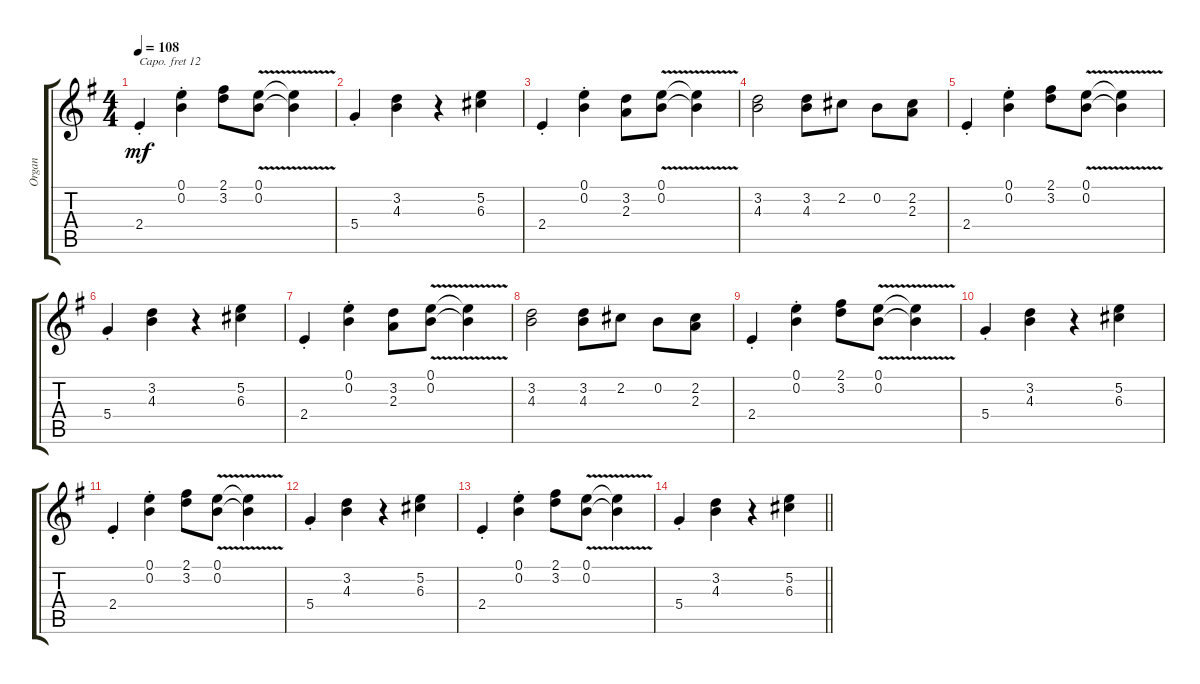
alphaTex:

\track ("Organ" "Organ") {instrument rockorgan}
\staff {score tabs}
\capo 12
\tuning (E4 B3 G3 D3 A2 E2) {hide}
\ts (4 4)
\tempo 108
\clef g2
\ks g
2.4{st}.4{dy mf} (0.1{st} 0.2{st}).4 (2.1 3.2).8 (0.1{v} 0.2{v}).8 (0.1{v t} 0.2{v t}).4 |
5.4{st}.4 (3.2 4.3).4 r.4 (5.2 6.3).4 |
2.4{st}.4 (0.1{st} 0.2{st}).4 (3.2 2.3).8 (0.1{v} 0.2{v}).8 (0.1{v t} 0.2{v t}).4 |
(3.2 4.3).2 (3.2 4.3).8 2.2.8 0.2.8 (2.2 2.3).8 |
2.4{st}.4 (0.1{st} 0.2{st}).4 (2.1 3.2).8 (0.1{v} 0.2{v}).8 (0.1{v t} 0.2{v t}).4 |
5.4{st}.4 (3.2 4.3).4 r.4 (5.2 6.3).4 |
2.4{st}.4 (0.1{st} 0.2{st}).4 (3.2 2.3).8 (0.1{v} 0.2{v}).8 (0.1{v t} 0.2{v t}).4 |
(3.2 4.3).2 (3.2 4.3).8 2.2.8 0.2.8 (2.2 2.3).8 |
2.4{st}.4 (0.1{st} 0.2{st}).4 (2.1 3.2).8 (0.1{v} 0.2{v}).8 (0.1{v t} 0.2{v t}).4 |
5.4{st}.4 (3.2 4.3).4 r.4 (5.2 6.3).4 |
2.4{st}.4 (0.1{st} 0.2{st}).4 (2.1 3.2).8 (0.1{v} 0.2{v}).8 (0.1{v t} 0.2{v t}).4 |
5.4{st}.4 (3.2 4.3).4 r.4 (5.2 6.3).4 |
2.4{st}.4 (0.1{st} 0.2{st}).4 (2.1 3.2).8 (0.1{v} 0.2{v}).8 (0.1{v t} 0.2{v t}).4 |
\barLineRight lightlight
5.4{st}.4 (3.2 4.3).4 r.4 (5.2 6.3).4
